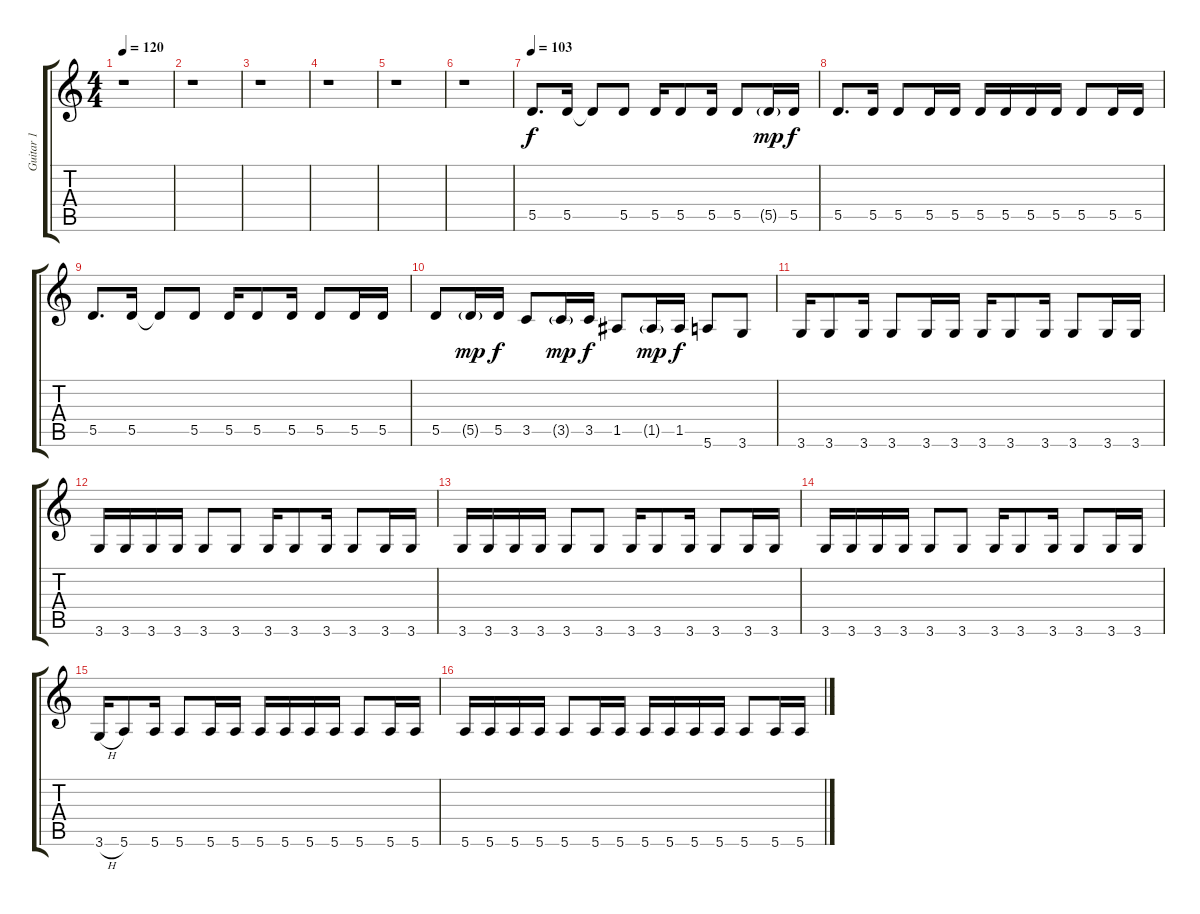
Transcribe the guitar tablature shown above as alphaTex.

\track ("Guitar 1" "Guitar 1") {instrument electricguitarmuted}
\staff {score tabs}
\tuning (E4 B3 G3 D3 A2 E2) {hide}
\ts (4 4)
\tempo 120
\clef g2
\ks c
r.1{dy f instrument electricguitarmuted} |
r.1 |
r.1 |
r.1 |
r.1 |
r.1 |
\tempo 103
5.5.8{d instrument electricguitarmuted} 5.5.16 5.5{t}.8 5.5.8 5.5.16 5.5.8 5.5.16 5.5.8 5.5{g}.16{dy mp} 5.5.16{dy f} |
5.5.8{d} 5.5.16 5.5.8 5.5.16 5.5.16 5.5.16 5.5.16 5.5.16 5.5.16 5.5.8 5.5.16 5.5.16 |
5.5.8{d} 5.5.16 5.5{t}.8 5.5.8 5.5.16 5.5.8 5.5.16 5.5.8 5.5.16 5.5.16 |
5.5.8 5.5{g}.16{dy mp} 5.5.16{dy f} 3.5.8 3.5{g}.16{dy mp} 3.5.16{dy f} 1.5.8 1.5{g}.16{dy mp} 1.5.16{dy f} 5.6.8 3.6.8 |
3.6.16 3.6.8 3.6.16 3.6.8 3.6.16 3.6.16 3.6.16 3.6.8 3.6.16 3.6.8 3.6.16 3.6.16 |
3.6.16 3.6.16 3.6.16 3.6.16 3.6.8 3.6.8 3.6.16 3.6.8 3.6.16 3.6.8 3.6.16 3.6.16 |
3.6.16 3.6.16 3.6.16 3.6.16 3.6.8 3.6.8 3.6.16 3.6.8 3.6.16 3.6.8 3.6.16 3.6.16 |
3.6.16 3.6.16 3.6.16 3.6.16 3.6.8 3.6.8 3.6.16 3.6.8 3.6.16 3.6.8 3.6.16 3.6.16 |
3.6{h}.16 5.6.8 5.6.16 5.6.8 5.6.16 5.6.16 5.6.16 5.6.16 5.6.16 5.6.16 5.6.8 5.6.16 5.6.16 |
5.6.16 5.6.16 5.6.16 5.6.16 5.6.8 5.6.16 5.6.16 5.6.16 5.6.16 5.6.16 5.6.16 5.6.8 5.6.16 5.6.16
